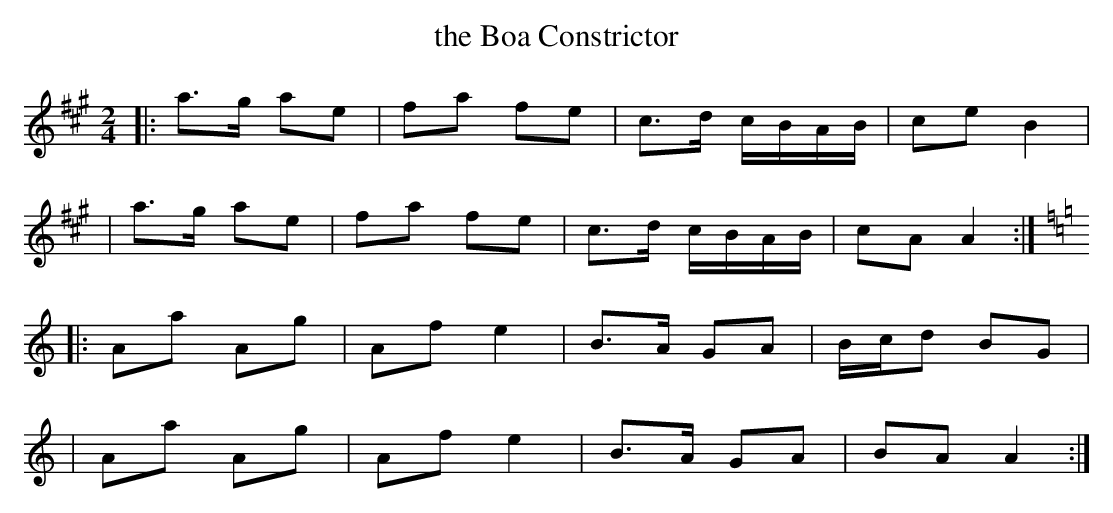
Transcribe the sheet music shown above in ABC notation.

X:1
T: the Boa Constrictor
M:2/4
L:1/8
K:A
|: a>g ae | fa fe | c>d c/B/A/B/ | ce B2 |
|  a>g ae | fa fe | c>d c/B/A/B/ | cA A2 :|
K:Am
|: Aa Ag | Af e2 | B>A GA | B/c/d BG |
|  Aa Ag | Af e2 | B>A GA | BA A2 :|
